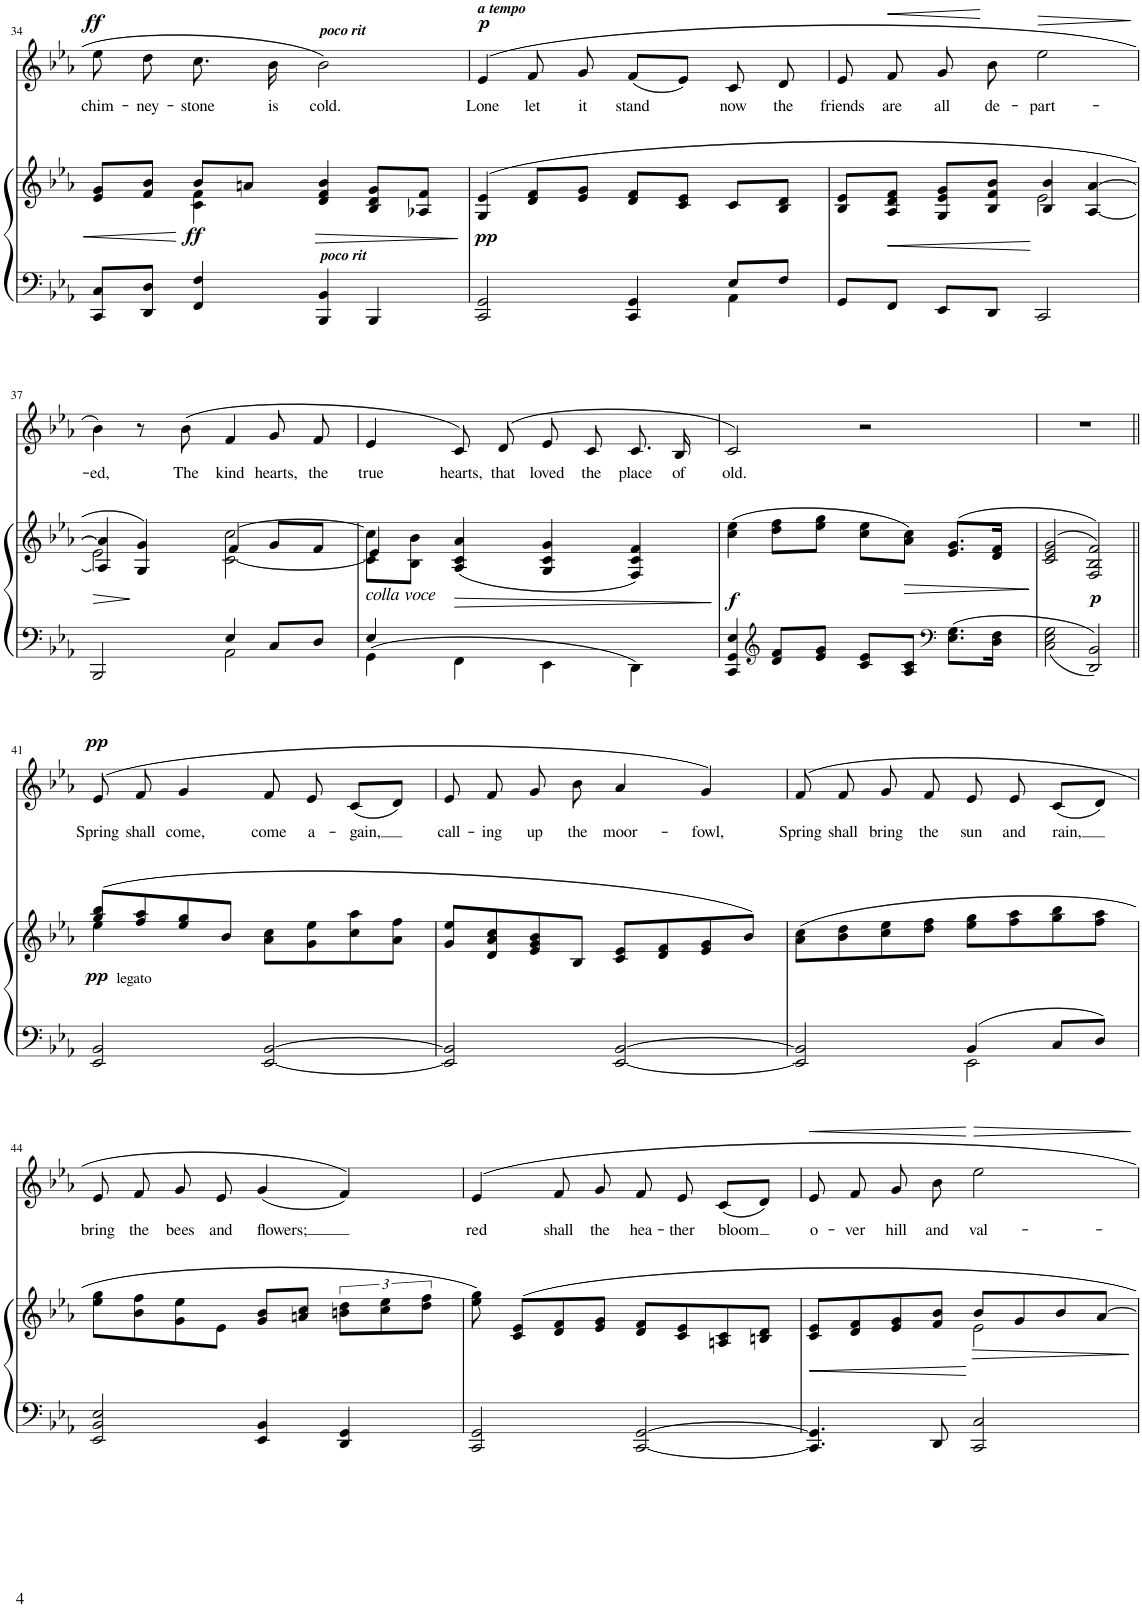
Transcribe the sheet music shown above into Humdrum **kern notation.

**kern	**kern	**dynam	**kern	**text	**dynam
*part2	*part2	*part2	*part1	*part1	*part1
*staff3	*staff2	*staff2/3	*staff1	*staff1	*staff1
*I"Piano	*	*	*I"Voice	*	*
*I'Pno	*	*	*	*	*
!!LO:PB:g=z
*clefF4	*clefG2	*	*clefG2	*	*
*k[b-e-a-]	*k[b-e-a-]	*	*k[b-e-a-]	*	*
*M4/4	*M4/4	*	*M4/4	*	*
*met(c)	*met(c)	*	*met(c)	*	*
=34	=34	=34	=34	=34	=34
!	!	!LO:HP:b	!	!LO:LY:b	!LO:DY:a
*	*^	*	*	*	*
8CC/ 8C/L	8e-/ 8g/L	4ryy	<	8ee-\	chim-	ff
!	!	!	!	!	!LO:LY:b	!
8DD/ 8D/J	8f/ 8b-/J	.	.	8dd\	-ney-	.
!	!	!	!LO:DY:b	!	!LO:LY:b	!
4FF/ 4F/	8b-/L	4c\ 4f\	ff	8.cc\	-stone	.
.	8an/J	.	.	.	.	.
!	!	!	!	!	!LO:LY:b	!
.	.	.	.	16b-\	is	.
!	!	!	!	!LO:TX:a:Bi:t=poco rit	!	!
!	!LO:TX:b:Bi:t=poco rit	!	!	!	!	!
!	!	!	!LO:HP:b	!	!LO:LY:b	!
4BBB-/ 4BB-/	4d/ 4f/ 4b-/	2ryy	>	2b-\	cold.	.
4BBB-/	8B-/ 8d/ 8g/L	.	.	.	.	.
.	8A-X/ 8f/J	.	.	.	.	.
*	*v	*v	*	*	*	*
.	.	[	.	.	.
=35	=35	=35	=35	=35	=35
*^	*	*	*	*	*
!	!	!	!	!LO:TX:a:Bi:t=a tempo	!	!
!	!	!	!LO:DY:b	!	!LO:LY:b	!LO:DY:a
2CC/ 2GG/	2.ryy	(4G/ 4e-/	pp	(4e-/	Lone	p
!	!	!	!	!	!LO:LY:b	!
.	.	8d/ 8f/L	.	8f/	let	.
!	!	!	!	!	!LO:LY:b	!
.	.	8e-/ 8g/J	.	8g/	it	.
!	!	!	!	!	!LO:LY:b	!
4CC/ 4GG/	.	8d/ 8f/L	.	(8f/L	stand	.
.	.	8c/ 8e-/J	.	8e-/J)	.	.
!	!	!	!	!	!LO:LY:b	!
8E-/L	4AA-\	8c/L	.	8c/	now	.
!	!	!	!	!	!LO:LY:b	!
8F/J	.	8B-/ 8d/J	.	8d/	the	.
*v	*v	*	*	*	*	*
=36	=36	=36	=36	=36	=36
*	*^	*	*	*	*
!	!	!	!	!	!LO:LY:b	!
8GG/L	8B-/ 8e-/L	2ryy	.	8e-/	friends	.
!	!	!	!LO:HP:b	!	!LO:LY:b	!LO:HP:b
8FF/J	8A-/ 8d/ 8f/J	.	<	8f/	are	<
!	!	!	!	!	!LO:LY:b	!
8EE-/L	8G/ 8e-/ 8g/L	.	.	8g/	all	.
!	!	!	!	!	!LO:LY:b	!
8DD/J	8B-/ 8f/ 8b-/J	.	.	8b-\	de-	[
!	!	!	!	!	!LO:LY:b	!LO:HP:b
2CC/	4B-/ 4b-/	2e-\	]	2ee-\	-part-	>
.	[<4A-/ [4a-/	.	.	.	.	.
*	*v	*v	*	*	*	*
.	.	.	.	.	]
!!LO:LB:g=z
=37	=37	=37	=37	=37	=37
*^	*	*	*	*	*
!	!	!	!LO:HP:b	!	!LO:LY:b	!
*	*	*^	*	*	*	*
2BBB-/	2ryy	4A-/] 4a-/]	2e-\	>	4b-\)	-ed,	.
.	.	4G/ 4g/)	.	[	8r	.	.
!	!	!	!	!	!	!LO:LY:b	!
.	.	.	.	.	(8b-\	The	.
!	!	!	!	!	!	!LO:LY:b	!
4E-/	2AA-\	4f/	[2c\ [>2cc\	.	4f/	kind	.
!	!	!	!	!	!	!LO:LY:b	!
8C/L	.	8g/L	.	.	8g/	hearts,	.
!	!	!	!	!	!	!LO:LY:b	!
8D/J	.	8f/J	.	.	8f/	the	.
=38	=38	=38	=38	=38	=38	=38	=38
!	!	!LO:TX:b:i:t=colla voce	!	!	!	!	!
!	!	!	!	!	!	!LO:LY:b	!
4GG\	4E-/	4e-/	8c\] 8cc\]L	.	4e-/	true	.
.	.	.	8B-\ 8b-\J	.	.	.	.
!	!	!	!	!LO:HP:b	!	!LO:LY:b	!
4FF\	2.ryy	(4A-/ 4c/ 4a-/	2.ryy	>	8c/)	hearts,	.
!	!	!	!	!	!	!LO:LY:b	!
.	.	.	.	.	(>8d/	that	.
!	!	!	!	!	!	!LO:LY:b	!
4EE-\	.	4G/ 4c/ 4g/	.	.	8e-/	loved	.
!	!	!	!	!	!	!LO:LY:b	!
.	.	.	.	.	8c/	the	.
!	!	!	!	!	!	!LO:LY:b	!
4DD\	.	4F/ 4c/ 4f/)	.	.	8.c/	place	.
!	!	!	!	!	!	!LO:LY:b	!
.	.	.	.	.	16B-/	of	.
*v	*v	*	*	*	*	*	*
*	*v	*v	*	*	*	*
.	.	]	.	.	.
=39	=39	=39	=39	=39	=39
!	!	!LO:DY:b	!	!LO:LY:b	!
4CC/ 4GG/ 4E-/	(4cc\ 4ee-\	f	2c/)	old.	.
*clefG2	*	*	*	*	*
8d/ 8f/L	8dd\ 8ff\L	.	.	.	.
8e-/ 8g/J	8ee-\ 8gg\J	.	.	.	.
8c/ 8e-/L	8cc\ 8ee-\L	.	2r	.	.
!	!	!LO:HP:b	!	!	!
8A-/ 8c/J	8a-\ 8cc\J)	>	.	.	.
*clefF4	*	*	*	*	*
8.E-\ 8.G\L	(>8.e-/ 8.g/L	.	.	.	.
16D\ 16F\Jk	16d/ 16f/Jk	.	.	.	.
.	.	]	.	.	.
=40	=40	=40	=40	=40	=40
2C\ 2E-\ 2G\	(>2c/ 2e-/ 2g/	.	1r	.	.
!	!	!LO:DY:b	!	!	!
2DD/ 2BB-/	2F/ 2B-/ 2f/))	p	.	.	.
!!LO:LB:g=z
=41||	=41||	=41||	=41||	=41||	=41||
*	*^	*	*	*	*
!	!LO:TX:a:t=legato	!	!	!	!	!
!	!	!	!LO:DY:b	!	!LO:LY:b	!LO:DY:a
2EE-/ 2BB-/	(8gg/ 8bb-/L	4ee-\	pp	(8e-/	Spring	pp
!	!	!	!	!	!LO:LY:b	!
.	8ff/ 8aa-/	.	.	8f/	shall	.
!	!	!	!	!	!LO:LY:b	!
.	8ee-/ 8gg/	2.ryy	.	4g/	come,	.
.	8b-/J	.	.	.	.	.
!	!	!	!	!	!LO:LY:b	!
[2EE-/ [2BB-/	8a-\ 8cc\L	.	.	8f/	come	.
!	!	!	!	!	!LO:LY:b	!
.	8g\ 8ee-\	.	.	8e-/	a-	.
!	!	!	!	!	!LO:LY:b	!
.	8cc\ 8aa-\	.	.	(8c/L	-gain,	.
.	8a-\ 8ff\J	.	.	8d/J)	.	.
*	*v	*v	*	*	*	*
=42	=42	=42	=42	=42	=42
!	!	!	!	!LO:LY:b	!
2EE-/] 2BB-/]	8g/ 8ee-/L	.	8e-/	call-	.
!	!	!	!	!LO:LY:b	!
.	8d/ 8a-/ 8cc/	.	8f/	-ing	.
!	!	!	!	!LO:LY:b	!
.	8e-/ 8g/ 8b-/	.	8g/	up	.
!	!	!	!	!LO:LY:b	!
.	8B-/J	.	8b-\	the	.
!	!	!	!	!LO:LY:b	!
[<2EE-/ [2BB-/	8c/ 8e-/L	.	4a-/	moor-	.
.	8d/ 8f/	.	.	.	.
!	!	!	!	!LO:LY:b	!
.	8e-/ 8g/	.	4g/)	-fowl,	.
.	8b-/J)	.	.	.	.
=43	=43	=43	=43	=43	=43
*^	*	*	*	*	*
!	!	!	!	!	!LO:LY:b	!
2EE-/] 2BB-/]	2ryy	(8a-\ 8cc\L	.	(>8f/	Spring	.
!	!	!	!	!	!LO:LY:b	!
.	.	8b-\ 8dd\	.	8f/	shall	.
!	!	!	!	!	!LO:LY:b	!
.	.	8cc\ 8ee-\	.	8g/	bring	.
!	!	!	!	!	!LO:LY:b	!
.	.	8dd\ 8ff\J	.	8f/	the	.
!	!	!	!	!	!LO:LY:b	!
4BB-/	2EE-\	8ee-\ 8gg\L	.	8e-/	sun	.
!	!	!	!	!	!LO:LY:b	!
.	.	8ff\ 8aa-\	.	8e-/	and	.
!	!	!	!	!	!LO:LY:b	!
8C/L	.	8gg\ 8bb-\	.	(8c/L	rain,	.
8D/J	.	8ff\ 8aa-\J	.	8d/J)	.	.
*v	*v	*	*	*	*	*
!!LO:LB:g=z
=44	=44	=44	=44	=44	=44
!	!	!	!	!LO:LY:b	!
2EE-/ 2BB-/ 2E-/	8ee-\ 8gg\L	.	8e-/	bring	.
!	!	!	!	!LO:LY:b	!
.	8b-\ 8ff\	.	8f/	the	.
!	!	!	!	!LO:LY:b	!
.	8g\ 8ee-\	.	8g/	bees	.
!	!	!	!	!LO:LY:b	!
.	8e-\J	.	8e-/	and	.
!	!	!	!	!LO:LY:b	!
4EE-/ 4BB-/	8g/ 8b-/L	.	(4g/	flowers;	.
.	8an/ 8cc/J	.	.	.	.
4DD/ 4GG/	12bn\ 12dd\L	.	4f/))	.	.
.	12cc\ 12ee-\	.	.	.	.
.	12dd\ 12ff\J	.	.	.	.
=45	=45	=45	=45	=45	=45
!	!	!	!	!LO:LY:b	!
2CC/ 2GG/	8ee-\ 8gg\)	.	4e-/	red	.
.	8c/ 8e-/L	.	.	.	.
!	!	!	!	!LO:LY:b	!
.	8d/ 8f/	.	8f/	shall	.
!	!	!	!	!LO:LY:b	!
.	8e-/ 8g/J	.	8g/	the	.
!	!	!	!	!LO:LY:b	!
[2CC/ [2GG/	8d/ 8f/L	.	8f/	hea-	.
!	!	!	!	!LO:LY:b	!
.	8c/ 8e-/	.	8e-/	-ther	.
!	!	!	!	!LO:LY:b	!
.	8An/ 8c/	.	(8c/L	bloom	.
.	8Bn/ 8d/J	.	8d/J)	.	.
=46	=46	=46	=46	=46	=46
!	!	!LO:HP:b	!	!LO:LY:b	!LO:HP:b
*	*^	*	*	*	*
4.CC/] 4.GG/]	8c/ 8e-/L	2ryy	<	8e-/	o-	<
!	!	!	!	!	!LO:LY:b	!
.	8d/ 8f/	.	.	8f/	-ver	.
!	!	!	!	!	!LO:LY:b	!
.	8e-/ 8g/	.	.	8g/	hill	.
!	!	!	!	!	!LO:LY:b	!
8DD/	8f/ 8b-/J	.	.	8b-\	and	.
!	!	!	!	!	!LO:LY:b	!LO:HP:n=1:b
2CC/ 2C/	8b-/L	2e-\	]	2ee-\	val-	[ >
.	8g/	.	.	.	.	.
.	8b-/	.	.	.	.	.
.	[8a-/J	.	.	.	.	.
*	*v	*v	*	*	*	*
.	.	[	.	.	]
=	=	=	=	=	=
*-	*-	*-	*-	*-	*-
